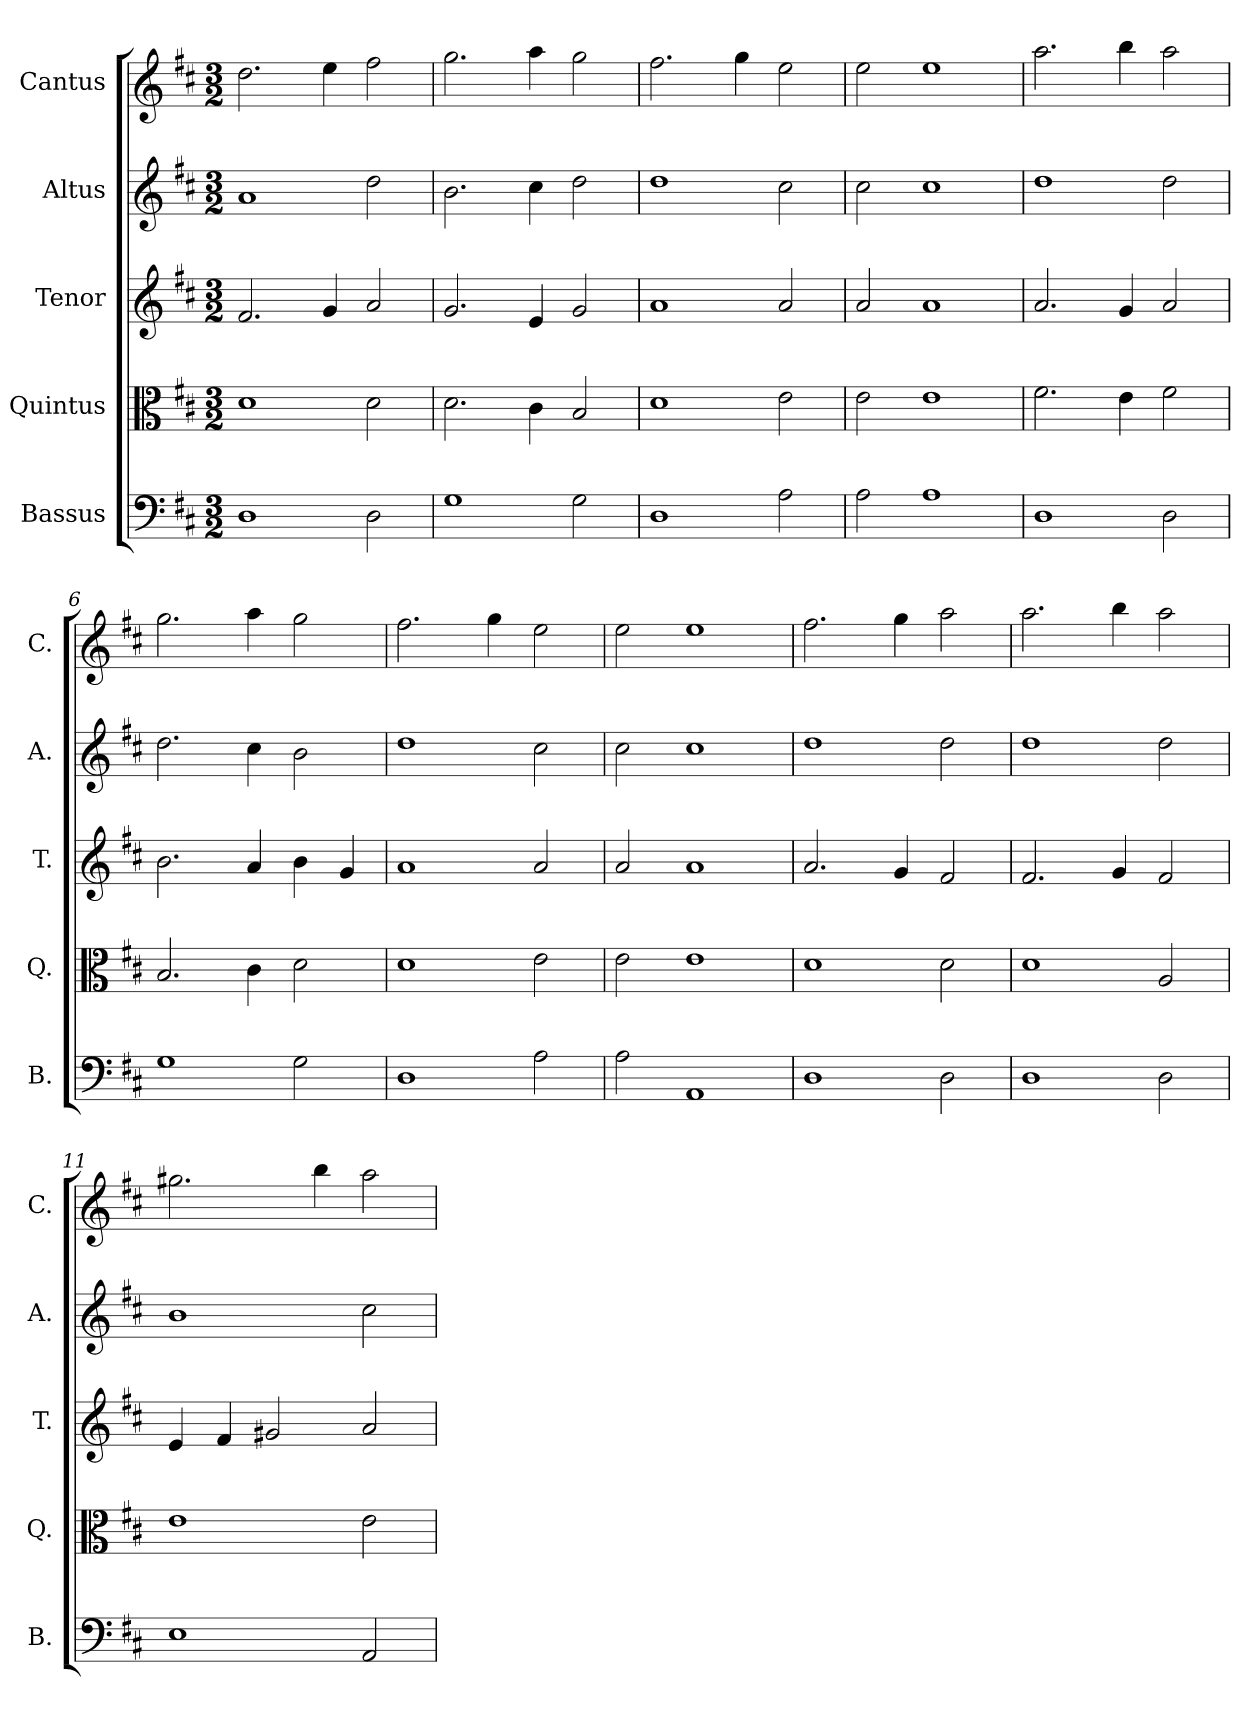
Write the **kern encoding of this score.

**kern	**kern	**kern	**kern	**kern
*part5	*part4	*part3	*part2	*part1
*staff5	*staff4	*staff3	*staff2	*staff1
*I"Bassus	*I"Quintus	*I"Tenor	*I"Altus	*I"Cantus
*I'B.	*I'Q.	*I'T.	*I'A.	*I'C.
*clefF4	*clefC3	*clefG2	*clefG2	*clefG2
*k[f#c#]	*k[f#c#]	*k[f#c#]	*k[f#c#]	*k[f#c#]
*D:	*D:	*D:	*D:	*D:
*M3/2	*M3/2	*M3/2	*M3/2	*M3/2
=1	=1	=1	=1	=1
1D\	1d\	2.f#/	1a/	2.dd\
.	.	4g/	.	4ee\
2D\	2d\	2a/	2dd\	2ff#\
=2	=2	=2	=2	=2
1G\	2.d\	2.g/	2.b\	2.gg\
.	4c#\	4e/	4cc#\	4aa\
2G\	2B/	2g/	2dd\	2gg\
=3	=3	=3	=3	=3
1D\	1d\	1a/	1dd\	2.ff#\
.	.	.	.	4gg\
2A\	2e\	2a/	2cc#\	2ee\
=4	=4	=4	=4	=4
2A\	2e\	2a/	2cc#\	2ee\
1A\	1e\	1a/	1cc#\	1ee\
=5	=5	=5	=5	=5
1D\	2.f#\	2.a/	1dd\	2.aa\
.	4e\	4g/	.	4bb\
2D\	2f#\	2a/	2dd\	2aa\
=6	=6	=6	=6	=6
1G\	2.B/	2.b\	2.dd\	2.gg\
.	4c#\	4a/	4cc#\	4aa\
2G\	2d\	4b\	2b\	2gg\
.	.	4g/	.	.
=7	=7	=7	=7	=7
1D\	1d\	1a/	1dd\	2.ff#\
.	.	.	.	4gg\
2A\	2e\	2a/	2cc#\	2ee\
=8	=8	=8	=8	=8
2A\	2e\	2a/	2cc#\	2ee\
1AA/	1e\	1a/	1cc#\	1ee\
=9	=9	=9	=9	=9
1D\	1d\	2.a/	1dd\	2.ff#\
.	.	4g/	.	4gg\
2D\	2d\	2f#/	2dd\	2aa\
=10	=10	=10	=10	=10
1D\	1d\	2.f#/	1dd\	2.aa\
.	.	4g/	.	4bb\
2D\	2A/	2f#/	2dd\	2aa\
!!LO:LB:g=z
=11	=11	=11	=11	=11
1E\	1e\	4e/	1b\	2.gg#X\
.	.	4f#/	.	.
.	.	2g#X/	.	.
.	.	.	.	4bb\
2AA/	2e\	2a/	2cc#\	2aa\
=	=	=	=	=
*-	*-	*-	*-	*-
